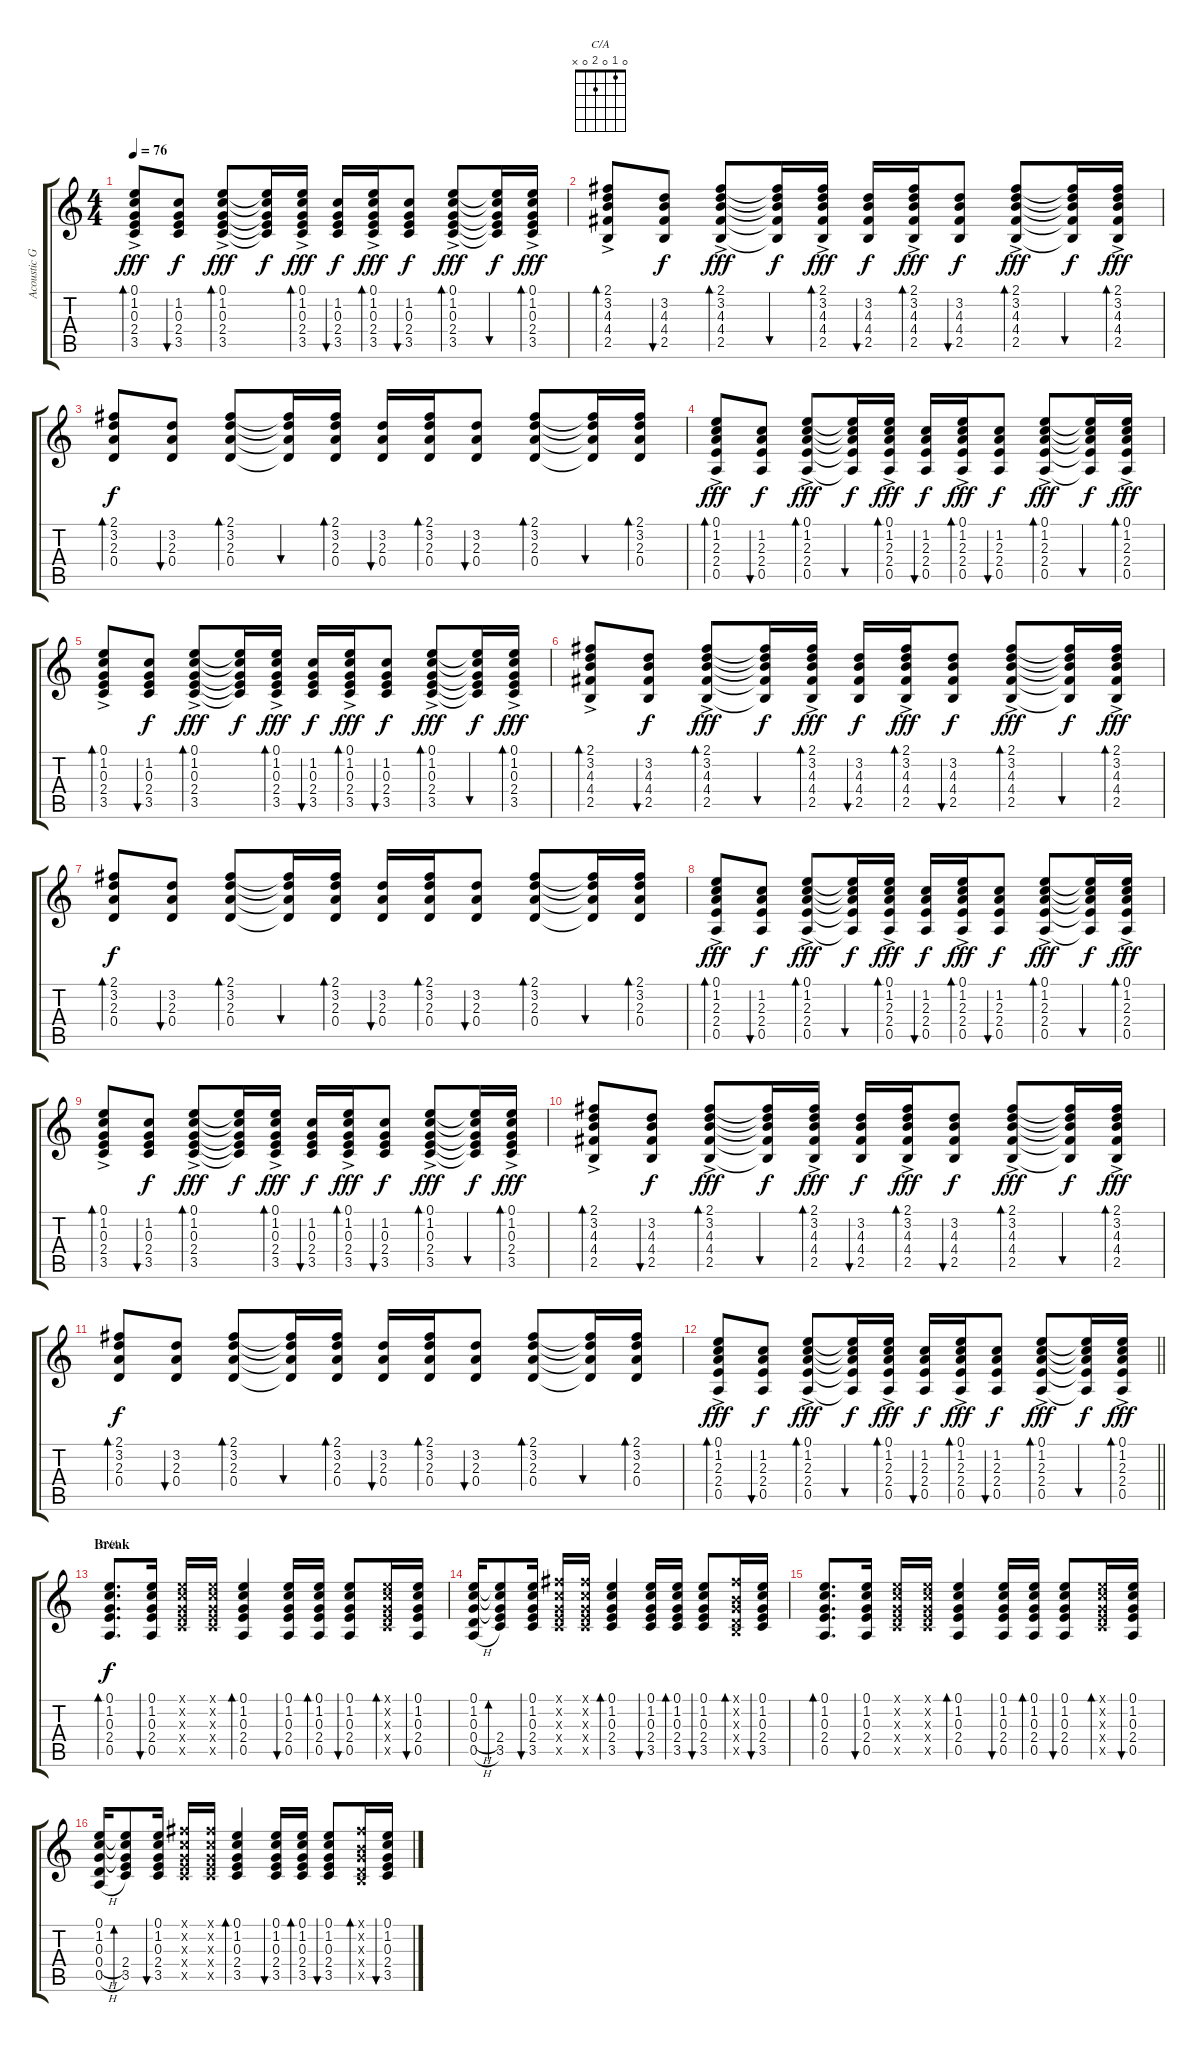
\track ("Acoustic Gtr" "Acoustic G") {instrument acousticguitarsteel}
\staff {score tabs}
\tuning (E4 B3 G3 D3 A2 E2) {hide}
\chord ("C/A" 0 1 0 2 0 x)
\ts (4 4)
\tempo 76
\clef g2
\ks c
(0.1 1.2 0.3 2.4 3.5{ac}).8{bd 30 dy fff} (1.2 0.3 2.4 3.5).8{bu 30 dy f} (0.1 1.2 0.3 2.4 3.5{ac}).8{bd 30 dy fff} (0.1{t} 1.2{t} 0.3{t} 2.4{t} 3.5{t}).16{dy f} (0.1 1.2 0.3 2.4 3.5{ac}).16{bd 30 dy fff} (1.2 0.3 2.4 3.5).16{bu 30 dy f} (0.1 1.2 0.3 2.4 3.5{ac}).16{bd 30 dy fff} (1.2 0.3 2.4 3.5).8{bu 30 dy f} (0.1 1.2 0.3 2.4 3.5{ac}).8{bd 30 dy fff} (0.1{t} 1.2{t} 0.3{t} 2.4{t} 3.5{t}).16{bu 30 dy f} (0.1 1.2 0.3 2.4 3.5{ac}).16{bd 30 dy fff} |
(2.1 3.2 4.3 4.4 2.5{ac}).8{bd 30} (3.2 4.3 4.4 2.5).8{bu 30 dy f} (2.1 3.2 4.3 4.4 2.5{ac}).8{bd 30 dy fff} (2.1{t} 3.2{t} 4.3{t} 4.4{t} 2.5{t}).16{bu 30 dy f} (2.1 3.2 4.3 4.4 2.5{ac}).16{bd 30 dy fff} (3.2 4.3 4.4 2.5).16{bu 30 dy f} (2.1 3.2 4.3 4.4 2.5{ac}).16{bd 30 dy fff} (3.2 4.3 4.4 2.5).8{bu 30 dy f} (2.1 3.2 4.3 4.4 2.5{ac}).8{bd 30 dy fff} (2.1{t} 3.2{t} 4.3{t} 4.4{t} 2.5{t}).16{bu 30 dy f} (2.1 3.2 4.3 4.4 2.5{ac}).16{bd 30 dy fff} |
(2.1 3.2 2.3 0.4).8{bd 30 dy f} (3.2 2.3 0.4).8{bu 30} (2.1 3.2 2.3 0.4).8{bd 30} (2.1{t} 3.2{t} 2.3{t} 0.4{t}).16{bu 30} (2.1 3.2 2.3 0.4).16{bd 30} (3.2 2.3 0.4).16{bu 30} (2.1 3.2 2.3 0.4).16{bd 30} (3.2 2.3 0.4).8{bu 30} (2.1 3.2 2.3 0.4).8{bd 30} (2.1{t} 3.2{t} 2.3{t} 0.4{t}).16{bu 30} (2.1 3.2 2.3 0.4).16{bd 30} |
(0.1 1.2 2.3 2.4 0.5{ac}).8{bd 30 dy fff} (1.2 2.3 2.4 0.5).8{bu 30 dy f} (0.1 1.2 2.3 2.4 0.5{ac}).8{bd 30 dy fff} (0.1{t} 1.2{t} 2.3{t} 2.4{t} 0.5{t}).16{bu 30 dy f} (0.1 1.2 2.3 2.4 0.5{ac}).16{bd 30 dy fff} (1.2 2.3 2.4 0.5).16{bu 30 dy f} (0.1 1.2 2.3 2.4 0.5{ac}).16{bd 30 dy fff} (1.2 2.3 2.4 0.5).8{bu 30 dy f} (0.1 1.2 2.3 2.4 0.5{ac}).8{bd 30 dy fff} (0.1{t} 1.2{t} 2.3{t} 2.4{t} 0.5{t}).16{bu 30 dy f} (0.1 1.2 2.3 2.4 0.5{ac}).16{bd 30 dy fff} |
(0.1 1.2 0.3 2.4 3.5{ac}).8{bd 30} (1.2 0.3 2.4 3.5).8{bu 30 dy f} (0.1 1.2 0.3 2.4 3.5{ac}).8{bd 30 dy fff} (0.1{t} 1.2{t} 0.3{t} 2.4{t} 3.5{t}).16{dy f} (0.1 1.2 0.3 2.4 3.5{ac}).16{bd 30 dy fff} (1.2 0.3 2.4 3.5).16{bu 30 dy f} (0.1 1.2 0.3 2.4 3.5{ac}).16{bd 30 dy fff} (1.2 0.3 2.4 3.5).8{bu 30 dy f} (0.1 1.2 0.3 2.4 3.5{ac}).8{bd 30 dy fff} (0.1{t} 1.2{t} 0.3{t} 2.4{t} 3.5{t}).16{bu 30 dy f} (0.1 1.2 0.3 2.4 3.5{ac}).16{bd 30 dy fff} |
(2.1 3.2 4.3 4.4 2.5{ac}).8{bd 30} (3.2 4.3 4.4 2.5).8{bu 30 dy f} (2.1 3.2 4.3 4.4 2.5{ac}).8{bd 30 dy fff} (2.1{t} 3.2{t} 4.3{t} 4.4{t} 2.5{t}).16{bu 30 dy f} (2.1 3.2 4.3 4.4 2.5{ac}).16{bd 30 dy fff} (3.2 4.3 4.4 2.5).16{bu 30 dy f} (2.1 3.2 4.3 4.4 2.5{ac}).16{bd 30 dy fff} (3.2 4.3 4.4 2.5).8{bu 30 dy f} (2.1 3.2 4.3 4.4 2.5{ac}).8{bd 30 dy fff} (2.1{t} 3.2{t} 4.3{t} 4.4{t} 2.5{t}).16{bu 30 dy f} (2.1 3.2 4.3 4.4 2.5{ac}).16{bd 30 dy fff} |
(2.1 3.2 2.3 0.4).8{bd 30 dy f} (3.2 2.3 0.4).8{bu 30} (2.1 3.2 2.3 0.4).8{bd 30} (2.1{t} 3.2{t} 2.3{t} 0.4{t}).16{bu 30} (2.1 3.2 2.3 0.4).16{bd 30} (3.2 2.3 0.4).16{bu 30} (2.1 3.2 2.3 0.4).16{bd 30} (3.2 2.3 0.4).8{bu 30} (2.1 3.2 2.3 0.4).8{bd 30} (2.1{t} 3.2{t} 2.3{t} 0.4{t}).16{bu 30} (2.1 3.2 2.3 0.4).16{bd 30} |
(0.1 1.2 2.3 2.4 0.5{ac}).8{bd 30 dy fff} (1.2 2.3 2.4 0.5).8{bu 30 dy f} (0.1 1.2 2.3 2.4 0.5{ac}).8{bd 30 dy fff} (0.1{t} 1.2{t} 2.3{t} 2.4{t} 0.5{t}).16{bu 30 dy f} (0.1 1.2 2.3 2.4 0.5{ac}).16{bd 30 dy fff} (1.2 2.3 2.4 0.5).16{bu 30 dy f} (0.1 1.2 2.3 2.4 0.5{ac}).16{bd 30 dy fff} (1.2 2.3 2.4 0.5).8{bu 30 dy f} (0.1 1.2 2.3 2.4 0.5{ac}).8{bd 30 dy fff} (0.1{t} 1.2{t} 2.3{t} 2.4{t} 0.5{t}).16{bu 30 dy f} (0.1 1.2 2.3 2.4 0.5{ac}).16{bd 30 dy fff} |
(0.1 1.2 0.3 2.4 3.5{ac}).8{bd 30} (1.2 0.3 2.4 3.5).8{bu 30 dy f} (0.1 1.2 0.3 2.4 3.5{ac}).8{bd 30 dy fff} (0.1{t} 1.2{t} 0.3{t} 2.4{t} 3.5{t}).16{dy f} (0.1 1.2 0.3 2.4 3.5{ac}).16{bd 30 dy fff} (1.2 0.3 2.4 3.5).16{bu 30 dy f} (0.1 1.2 0.3 2.4 3.5{ac}).16{bd 30 dy fff} (1.2 0.3 2.4 3.5).8{bu 30 dy f} (0.1 1.2 0.3 2.4 3.5{ac}).8{bd 30 dy fff} (0.1{t} 1.2{t} 0.3{t} 2.4{t} 3.5{t}).16{bu 30 dy f} (0.1 1.2 0.3 2.4 3.5{ac}).16{bd 30 dy fff} |
(2.1 3.2 4.3 4.4 2.5{ac}).8{bd 30} (3.2 4.3 4.4 2.5).8{bu 30 dy f} (2.1 3.2 4.3 4.4 2.5{ac}).8{bd 30 dy fff} (2.1{t} 3.2{t} 4.3{t} 4.4{t} 2.5{t}).16{bu 30 dy f} (2.1 3.2 4.3 4.4 2.5{ac}).16{bd 30 dy fff} (3.2 4.3 4.4 2.5).16{bu 30 dy f} (2.1 3.2 4.3 4.4 2.5{ac}).16{bd 30 dy fff} (3.2 4.3 4.4 2.5).8{bu 30 dy f} (2.1 3.2 4.3 4.4 2.5{ac}).8{bd 30 dy fff} (2.1{t} 3.2{t} 4.3{t} 4.4{t} 2.5{t}).16{bu 30 dy f} (2.1 3.2 4.3 4.4 2.5{ac}).16{bd 30 dy fff} |
(2.1 3.2 2.3 0.4).8{bd 30 dy f} (3.2 2.3 0.4).8{bu 30} (2.1 3.2 2.3 0.4).8{bd 30} (2.1{t} 3.2{t} 2.3{t} 0.4{t}).16{bu 30} (2.1 3.2 2.3 0.4).16{bd 30} (3.2 2.3 0.4).16{bu 30} (2.1 3.2 2.3 0.4).16{bd 30} (3.2 2.3 0.4).8{bu 30} (2.1 3.2 2.3 0.4).8{bd 30} (2.1{t} 3.2{t} 2.3{t} 0.4{t}).16{bu 30} (2.1 3.2 2.3 0.4).16{bd 30} |
\barLineRight lightlight
(0.1 1.2 2.3 2.4 0.5{ac}).8{bd 30 dy fff} (1.2 2.3 2.4 0.5).8{bu 30 dy f} (0.1 1.2 2.3 2.4 0.5{ac}).8{bd 30 dy fff} (0.1{t} 1.2{t} 2.3{t} 2.4{t} 0.5{t}).16{bu 30 dy f} (0.1 1.2 2.3 2.4 0.5{ac}).16{bd 30 dy fff} (1.2 2.3 2.4 0.5).16{bu 30 dy f} (0.1 1.2 2.3 2.4 0.5{ac}).16{bd 30 dy fff} (1.2 2.3 2.4 0.5).8{bu 30 dy f} (0.1 1.2 2.3 2.4 0.5{ac}).8{bd 30 dy fff} (0.1{t} 1.2{t} 2.3{t} 2.4{t} 0.5{t}).16{bu 30 dy f} (0.1 1.2 2.3 2.4 0.5{ac}).16{bd 30 dy fff} |
\section ("" "Break")
(0.1 1.2 0.3 2.4 0.5).8{d bd 30 ch "C/A" dy f volume 6} (0.1 1.2 0.3 2.4 0.5).16{bu 30} (0.1{x} 1.2{x} 0.3{x} 2.4{x} 3.5{x}).16 (0.1{x} 1.2{x} 0.3{x} 2.4{x} 3.5{x}).16 (0.1 1.2 0.3 2.4 0.5).4{bd 30} (0.1 1.2 0.3 2.4 0.5).16{bu 30} (0.1 1.2 0.3 2.4 0.5).16{bd 30} (0.1 1.2 0.3 2.4 0.5).8{bu 30} (0.1{x} 1.2{x} 0.3{x} 2.4{x} 3.5{x}).16{bd 30} (0.1 1.2 0.3 2.4 0.5).16{bu 30} |
(0.1 1.2 0.3 0.4{h} 0.5{h}).16 (0.1{t} 1.2{t} 0.3{t} 2.4 3.5).8{bd 30} (0.1 1.2 0.3 2.4 3.5).16{bu 30} (2.1{x} 1.2{x} 0.3{x} 2.4{x} 3.5{x}).16 (2.1{x} 1.2{x} 0.3{x} 2.4{x} 3.5{x}).16 (0.1 1.2 0.3 2.4 3.5).4{bd 30} (0.1 1.2 0.3 2.4 3.5).16{bu 30} (0.1 1.2 0.3 2.4 3.5).16{bd 30} (0.1 1.2 0.3 2.4 3.5).8{bu 30} (2.1{x} 0.2{x} 0.3{x} 0.4{x} 2.5{x}).16{bd 30} (0.1 1.2 0.3 2.4 3.5).16{bu 30} |
(0.1 1.2 0.3 2.4 0.5).8{d bd 30} (0.1 1.2 0.3 2.4 0.5).16{bu 30} (0.1{x} 1.2{x} 0.3{x} 2.4{x} 3.5{x}).16 (0.1{x} 1.2{x} 0.3{x} 2.4{x} 3.5{x}).16 (0.1 1.2 0.3 2.4 0.5).4{bd 30} (0.1 1.2 0.3 2.4 0.5).16{bu 30} (0.1 1.2 0.3 2.4 0.5).16{bd 30} (0.1 1.2 0.3 2.4 0.5).8{bu 30} (0.1{x} 1.2{x} 0.3{x} 2.4{x} 3.5{x}).16{bd 30} (0.1 1.2 0.3 2.4 0.5).16{bu 30} |
(0.1 1.2 0.3 0.4{h} 0.5{h}).16 (0.1{t} 1.2{t} 0.3{t} 2.4 3.5).8{bd 30} (0.1 1.2 0.3 2.4 3.5).16{bu 30} (2.1{x} 1.2{x} 0.3{x} 2.4{x} 3.5{x}).16 (2.1{x} 1.2{x} 0.3{x} 2.4{x} 3.5{x}).16 (0.1 1.2 0.3 2.4 3.5).4{bd 30} (0.1 1.2 0.3 2.4 3.5).16{bu 30} (0.1 1.2 0.3 2.4 3.5).16{bd 30} (0.1 1.2 0.3 2.4 3.5).8{bu 30} (2.1{x} 0.2{x} 0.3{x} 0.4{x} 2.5{x}).16{bd 30} (0.1 1.2 0.3 2.4 3.5).16{bu 30}
